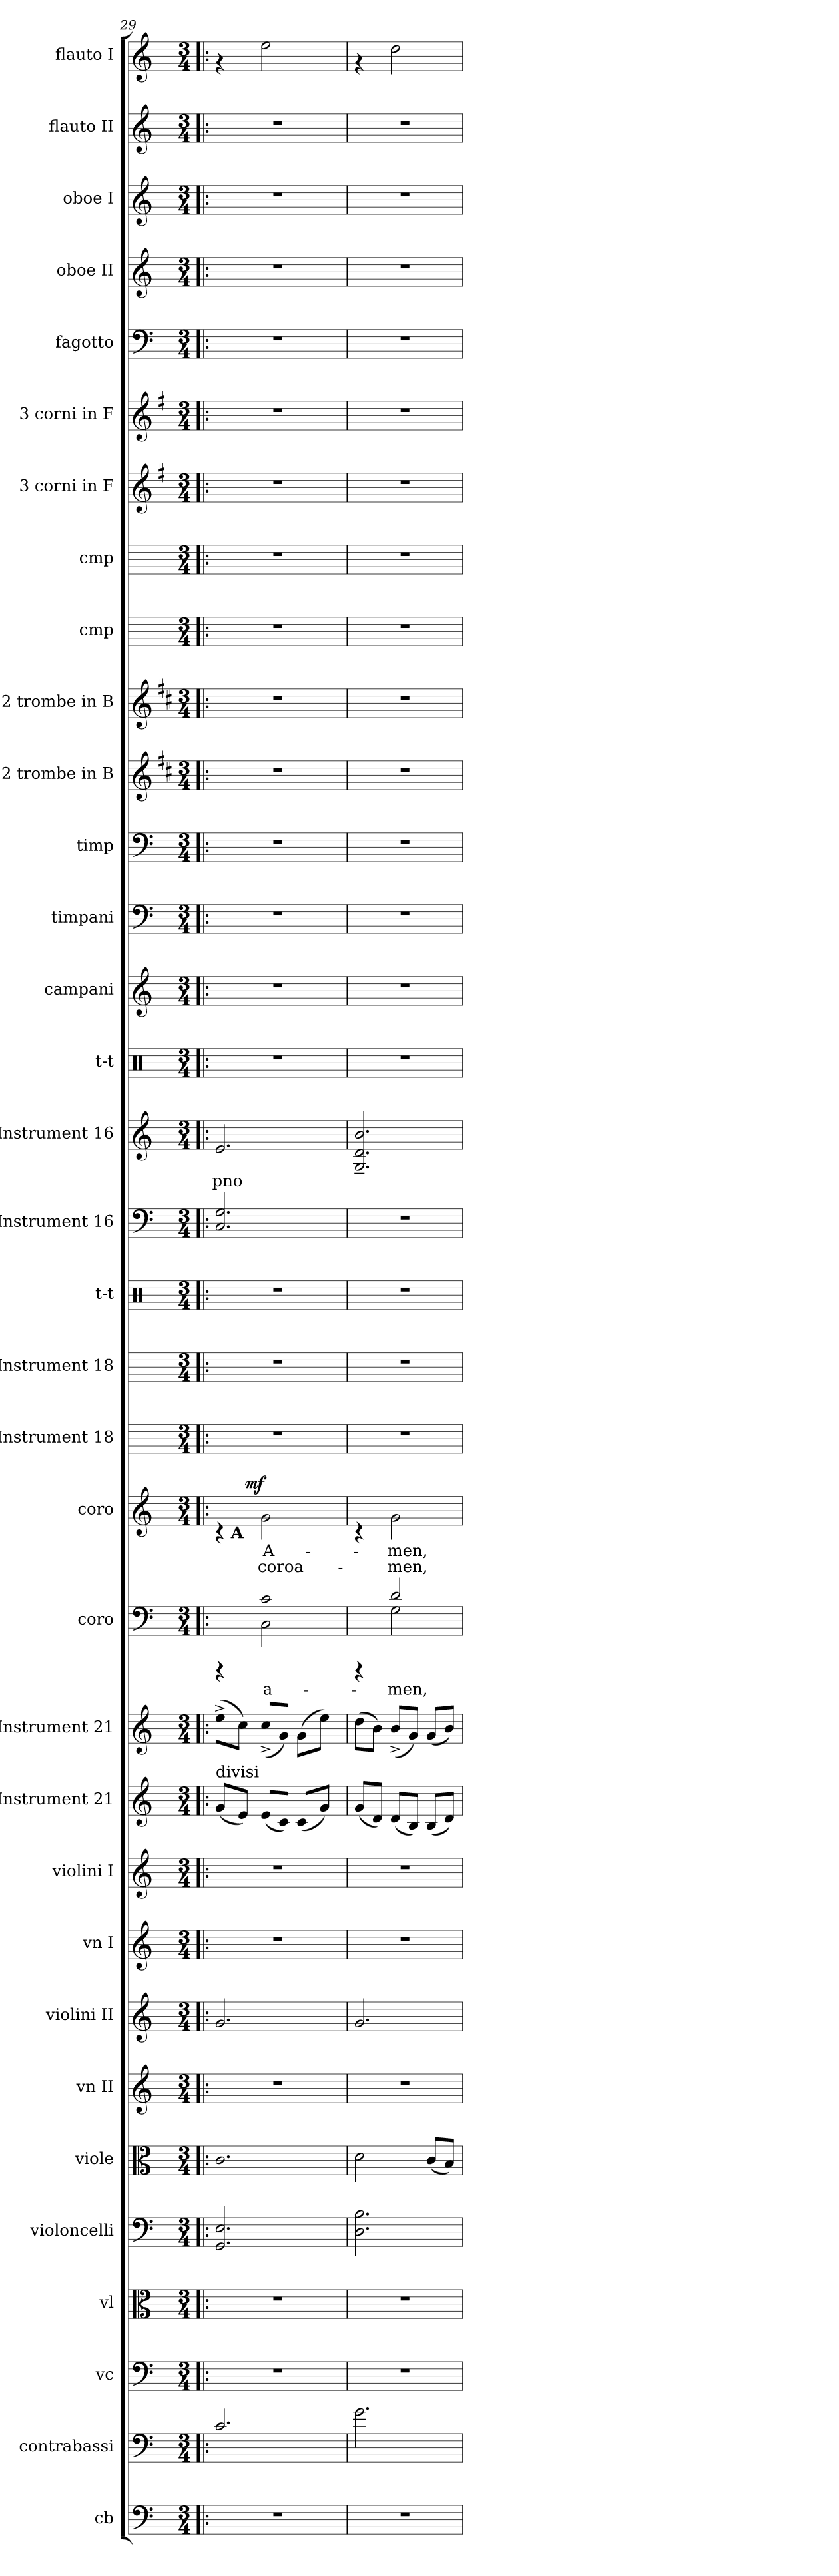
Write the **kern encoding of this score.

**kern	**kern	**kern	**kern	**kern	**kern	**kern	**kern	**kern	**kern	**kern	**kern	**kern	**text	**kern	**text	**text	**dynam	**kern	**kern	**kern	**kern	**text	**kern	**text	**kern	**kern	**kern	**kern	**kern	**kern	**kern	**kern	**kern	**kern	**kern	**kern	**kern	**kern	**kern
*part34	*part33	*part32	*part31	*part30	*part29	*part28	*part27	*part26	*part25	*part24	*part23	*part22	*part22	*part21	*part21	*part21	*part21	*part20	*part19	*part18	*part17	*part17	*part16	*part16	*part15	*part14	*part13	*part12	*part11	*part10	*part9	*part8	*part7	*part6	*part5	*part4	*part3	*part2	*part1
*staff34	*staff33	*staff32	*staff31	*staff30	*staff29	*staff28	*staff27	*staff26	*staff25	*staff24	*staff23	*staff22	*staff22	*staff21	*staff21	*staff21	*staff21	*staff20	*staff19	*staff18	*staff17	*staff17	*staff16	*staff16	*staff15	*staff14	*staff13	*staff12	*staff11	*staff10	*staff9	*staff8	*staff7	*staff6	*staff5	*staff4	*staff3	*staff2	*staff1
*I"cb	*I"contrabassi	*I"vc	*I"vl	*I"violoncelli	*I"viole	*I"vn II	*I"violini II	*I"vn I	*I"violini I	*I"Instrument 21	*I"Instrument 21	*I"coro	*	*I"coro	*	*	*	*I"Instrument 18	*I"Instrument 18	*I"t-t	*I"Instrument 16	*	*I"Instrument 16	*	*I"t-t	*I"campani	*I"timpani	*I"timp	*I"2 trombe  in B	*I"2 trombe  in B	*I"cmp	*I"cmp	*I"3 corni  in F	*I"3 corni  in F	*I"fagotto	*I"oboe II	*I"oboe I	*I"flauto II	*I"flauto I
*I'cb	*I'cb	*I'vc	*I'vl	*I'vc	*I'vl	*I'vn II	*I'vn II	*I'vn I	*I'vn I	*	*	*	*	*	*	*	*	*	*	*	*	*	*	*	*I't-t	*I'cmp	*I'timp	*I'timp	*	*	*	*	*	*	*I'fag	*I'ob II	*I'ob I	*I'fl II	*I'fl I
!!LO:PB:g=z
*clefF4	*clefF4	*clefF4	*clefC3	*clefF4	*clefC3	*clefG2	*clefG2	*clefG2	*clefG2	*clefG2	*clefG2	*clefF4	*	*clefG2	*	*	*	*	*	*clefX	*clefF4	*	*clefG2	*	*clefX	*clefG2	*clefF4	*clefF4	*clefG2	*clefG2	*	*	*clefG2	*clefG2	*clefF4	*clefG2	*clefG2	*clefG2	*clefG2
*	*ITrd7c12	*	*	*	*	*	*	*	*	*	*	*	*	*	*	*	*	*	*	*	*	*	*	*	*	*	*	*	*ITrd1c2	*ITrd1c2	*ITrd-3c-5	*ITrd1c2	*ITrd-3c-5	*ITrd-3c-5	*	*	*	*	*
*k[]	*k[]	*k[]	*k[]	*k[]	*k[]	*k[]	*k[]	*k[]	*k[]	*k[]	*k[]	*k[]	*	*k[]	*	*	*	*k[]	*k[]	*	*k[]	*	*k[]	*	*	*k[]	*k[]	*k[]	*k[]	*k[]	*k[b-]	*k[b-e-]	*k[]	*k[]	*k[]	*k[]	*k[]	*k[]	*k[]
*C:	*C:	*C:	*C:	*C:	*C:	*C:	*C:	*C:	*C:	*C:	*C:	*C:	*	*C:	*	*	*	*C:	*C:	*	*C:	*	*C:	*	*	*C:	*C:	*C:	*C:	*C:	*F:	*B-:	*C:	*C:	*C:	*C:	*C:	*C:	*C:
*M3/4	*M3/4	*M3/4	*M3/4	*M3/4	*M3/4	*M3/4	*M3/4	*M3/4	*M3/4	*M3/4	*M3/4	*M3/4	*	*M3/4	*	*	*	*M3/4	*M3/4	*M3/4	*M3/4	*	*M3/4	*	*M3/4	*M3/4	*M3/4	*M3/4	*M3/4	*M3/4	*M3/4	*M3/4	*M3/4	*M3/4	*M3/4	*M3/4	*M3/4	*M3/4	*M3/4
=29!|:	=29!|:	=29!|:	=29!|:	=29!|:	=29!|:	=29!|:	=29!|:	=29!|:	=29!|:	=29!|:	=29!|:	=29!|:	=29!|:	=29!|:	=29!|:	=29!|:	=29!|:	=29!|:	=29!|:	=29!|:	=29!|:	=29!|:	=29!|:	=29!|:	=29!|:	=29!|:	=29!|:	=29!|:	=29!|:	=29!|:	=29!|:	=29!|:	=29!|:	=29!|:	=29!|:	=29!|:	=29!|:	=29!|:	=29!|:
*	*	*	*	*	*	*	*	*	*	*	*	*^	*	*	*	*	*	*	*	*	*	*	*	*	*	*	*	*	*	*	*	*	*	*	*	*	*	*	*
!	!	!	!	!	!	!	!	!	!	!LO:TX:a:t=divisi	!	!	!	!	!	!	!	!	!	!	!	!	!	!	!	!	!	!	!	!	!	!	!	!	!	!	!	!	!	!
!	!	!	!	!	!	!	!	!	!	!	!	!	!	!	!	!	!	!	!	!	!	!	!LO:LY:b:rj	!	!LO:LY:b:rj	!	!	!	!	!	!	!	!	!	!	!	!	!	!	!
*	*	*	*	*	*	*	*	*	*	*	*	*	*	*	*^	*	*	*	*	*	*	*	*	*	*	*	*	*	*	*	*	*	*	*	*	*	*	*	*	*
*	*	*	*	*	*	*	*	*	*	*	*	*	*	*	*	*^	*	*	*	*	*	*	*	*	*	*	*	*	*	*	*	*	*	*	*	*	*	*	*	*	*
2.r	2.C/	2.r	2.r	2.E/ 2.GG/	2.c\	2.r	2.g/	2.r	2.r	(<8g/L	(>8ee^<\L	4rCCC	4ryy	.	4rc	8ryy	16.ryy	.	.	.	2.r	2.r	2.r	2.G/ 2.C/	.	2.e/	-pno-	2.r	2.r	2.r	2.r	2.r	2.r	2.r	2.r	2.r	2.r	2.r	2.r	2.r	2.r	4rf
!	!	!	!	!	!	!	!	!	!	!	!	!	!	!	!	!	!LO:TX:b:B:t=A	!	!	!	!	!	!	!	!	!	!	!	!	!	!	!	!	!	!	!	!	!	!	!	!	!
.	.	.	.	.	.	.	.	.	.	.	.	.	.	.	.	.	2ryy	.	.	.	.	.	.	.	.	.	.	.	.	.	.	.	.	.	.	.	.	.	.	.	.	.
.	.	.	.	.	.	.	.	.	.	8e/J)	8cc\J)	.	.	.	.	32ryy	.	.	.	.	.	.	.	.	.	.	.	.	.	.	.	.	.	.	.	.	.	.	.	.	.	.
!	!	!	!	!	!	!	!	!	!	!	!	!	!	!	!	!	!	!	!	!LO:DY:a	!	!	!	!	!	!	!	!	!	!	!	!	!	!	!	!	!	!	!	!	!	!
.	.	.	.	.	.	.	.	.	.	.	.	.	.	.	.	2ryy	.	.	.	mf	.	.	.	.	.	.	.	.	.	.	.	.	.	.	.	.	.	.	.	.	.	.
!	!	!	!	!	!	!	!	!	!	!	!	!	!	!LO:LY:b:cj	!	!	!	!LO:LY:b:cj	!LO:LY:b:cj	!	!	!	!	!	!	!	!	!	!	!	!	!	!	!	!	!	!	!	!	!	!	!
.	.	.	.	.	.	.	.	.	.	(<8e/L	(<8cc^>/L	2c/	2C\	a-	2g\	.	.	A-	-coroa-	.	.	.	.	.	.	.	.	.	.	.	.	.	.	.	.	.	.	.	.	.	.	2ee\
.	.	.	.	.	.	.	.	.	.	8c/J)	8g/J)	.	.	.	.	.	.	.	.	.	.	.	.	.	.	.	.	.	.	.	.	.	.	.	.	.	.	.	.	.	.	.
.	.	.	.	.	.	.	.	.	.	(<8c/L	(>8g\L	.	.	.	.	.	.	.	.	.	.	.	.	.	.	.	.	.	.	.	.	.	.	.	.	.	.	.	.	.	.	.
.	.	.	.	.	.	.	.	.	.	.	.	.	.	.	.	.	8ryy	.	.	.	.	.	.	.	.	.	.	.	.	.	.	.	.	.	.	.	.	.	.	.	.	.
.	.	.	.	.	.	.	.	.	.	8g/J)	8ee\J)	.	.	.	.	.	.	.	.	.	.	.	.	.	.	.	.	.	.	.	.	.	.	.	.	.	.	.	.	.	.	.
.	.	.	.	.	.	.	.	.	.	.	.	.	.	.	.	16.ryy	.	.	.	.	.	.	.	.	.	.	.	.	.	.	.	.	.	.	.	.	.	.	.	.	.	.
.	.	.	.	.	.	.	.	.	.	.	.	.	.	.	.	.	32ryy	.	.	.	.	.	.	.	.	.	.	.	.	.	.	.	.	.	.	.	.	.	.	.	.	.
=30	=30	=30	=30	=30	=30	=30	=30	=30	=30	=30	=30	=30	=30	=30	=30	=30	=30	=30	=30	=30	=30	=30	=30	=30	=30	=30	=30	=30	=30	=30	=30	=30	=30	=30	=30	=30	=30	=30	=30	=30	=30	=30
!	!	!	!	!	!	!	!	!	!	!	!	!	!	!	!	!	!	!	!	!	!	!	!	!	!	!	!LO:LY:b:rj	!	!	!	!	!	!	!	!	!	!	!	!	!	!	!
*	*	*	*	*	*	*	*	*	*	*	*	*	*	*	*v	*v	*v	*	*	*	*	*	*	*	*	*	*	*	*	*	*	*	*	*	*	*	*	*	*	*	*	*
2.r	2.G\	2.r	2.r	2.B\ 2.D\	2d\	2.r	2.g/	2.r	2.r	(<8g/L	(>8dd\L	4rCCC	4ryy	.	4rc	.	.	.	2.r	2.r	2.r	2.r	.	2.d/~> 2.G/~> 2.b/~>	--	2.r	2.r	2.r	2.r	2.r	2.r	2.r	2.r	2.r	2.r	2.r	2.r	2.r	2.r	4rf
.	.	.	.	.	.	.	.	.	.	8d/J)	8b\J)	.	.	.	.	.	.	.	.	.	.	.	.	.	.	.	.	.	.	.	.	.	.	.	.	.	.	.	.	.
!	!	!	!	!	!	!	!	!	!	!	!	!	!	!LO:LY:b:cj	!	!LO:LY:b:cj	!LO:LY:b:cj	!	!	!	!	!	!	!	!	!	!	!	!	!	!	!	!	!	!	!	!	!	!	!
.	.	.	.	.	.	.	.	.	.	(<8d/L	(<8b^>/L	2d/	2G\	-men,	2g\	-men,	men,	.	.	.	.	.	.	.	.	.	.	.	.	.	.	.	.	.	.	.	.	.	.	2dd\
.	.	.	.	.	.	.	.	.	.	8B/J)	8g/J)	.	.	.	.	.	.	.	.	.	.	.	.	.	.	.	.	.	.	.	.	.	.	.	.	.	.	.	.	.
.	.	.	.	.	(<8c/L	.	.	.	.	(<8B/L	(<8g/L	.	.	.	.	.	.	.	.	.	.	.	.	.	.	.	.	.	.	.	.	.	.	.	.	.	.	.	.	.
.	.	.	.	.	8B/J)	.	.	.	.	8d/J)	8b/J)	.	.	.	.	.	.	.	.	.	.	.	.	.	.	.	.	.	.	.	.	.	.	.	.	.	.	.	.	.
*	*	*	*	*	*	*	*	*	*	*	*	*v	*v	*	*	*	*	*	*	*	*	*	*	*	*	*	*	*	*	*	*	*	*	*	*	*	*	*	*	*
=	=	=	=	=	=	=	=	=	=	=	=	=	=	=	=	=	=	=	=	=	=	=	=	=	=	=	=	=	=	=	=	=	=	=	=	=	=	=	=
*-	*-	*-	*-	*-	*-	*-	*-	*-	*-	*-	*-	*-	*-	*-	*-	*-	*-	*-	*-	*-	*-	*-	*-	*-	*-	*-	*-	*-	*-	*-	*-	*-	*-	*-	*-	*-	*-	*-	*-
